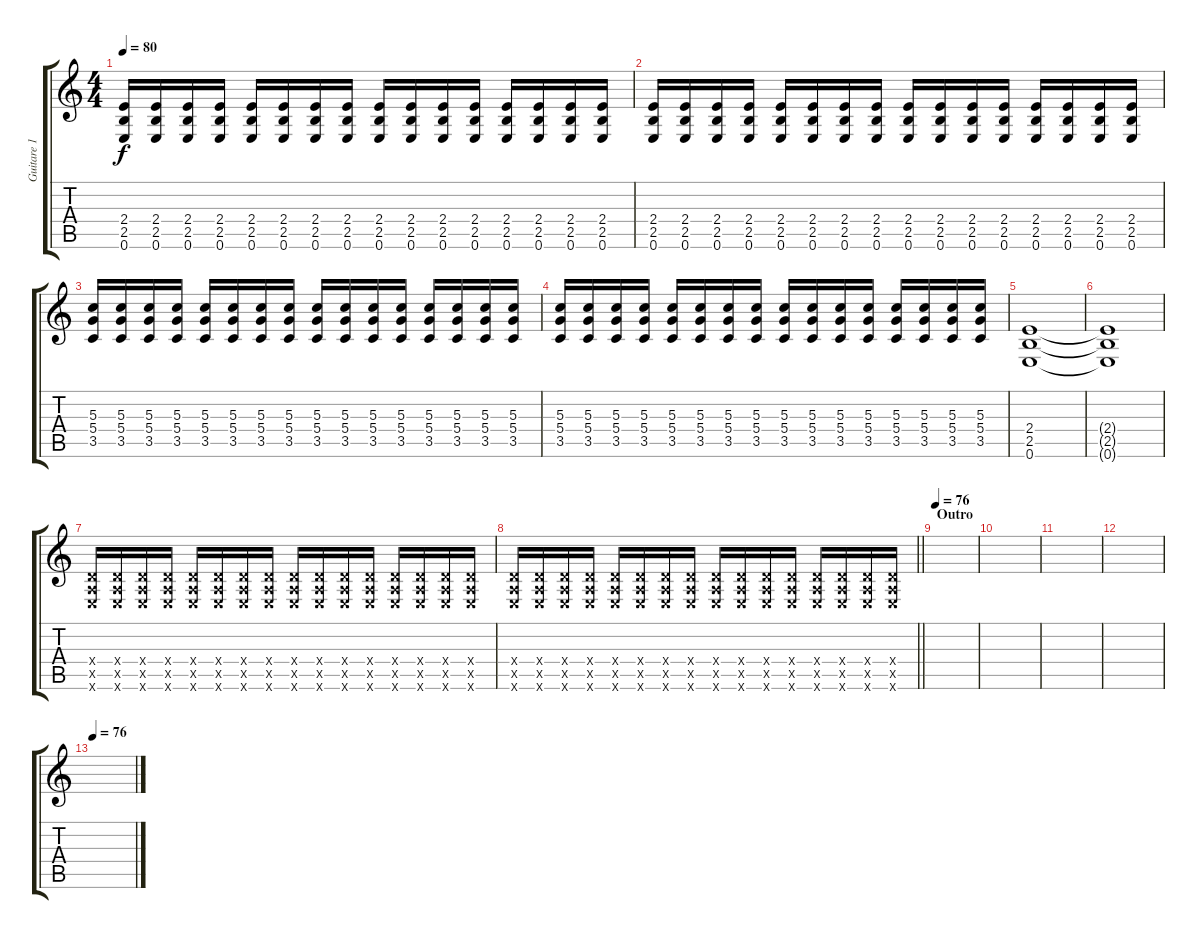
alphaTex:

\track ("Guitare 1" "Guitare 1") {instrument distortionguitar}
\staff {score tabs}
\tuning (E4 B3 G3 D3 A2 E2) {hide}
\ts (4 4)
\tempo 80
\clef g2
\ks c
(2.4 2.5 0.6).16{dy f} (2.4 2.5 0.6).16 (2.4 2.5 0.6).16 (2.4 2.5 0.6).16 (2.4 2.5 0.6).16 (2.4 2.5 0.6).16 (2.4 2.5 0.6).16 (2.4 2.5 0.6).16 (2.4 2.5 0.6).16 (2.4 2.5 0.6).16 (2.4 2.5 0.6).16 (2.4 2.5 0.6).16 (2.4 2.5 0.6).16 (2.4 2.5 0.6).16 (2.4 2.5 0.6).16 (2.4 2.5 0.6).16 |
(2.4 2.5 0.6).16 (2.4 2.5 0.6).16 (2.4 2.5 0.6).16 (2.4 2.5 0.6).16 (2.4 2.5 0.6).16 (2.4 2.5 0.6).16 (2.4 2.5 0.6).16 (2.4 2.5 0.6).16 (2.4 2.5 0.6).16 (2.4 2.5 0.6).16 (2.4 2.5 0.6).16 (2.4 2.5 0.6).16 (2.4 2.5 0.6).16 (2.4 2.5 0.6).16 (2.4 2.5 0.6).16 (2.4 2.5 0.6).16 |
(5.3 5.4 3.5).16 (5.3 5.4 3.5).16 (5.3 5.4 3.5).16 (5.3 5.4 3.5).16 (5.3 5.4 3.5).16 (5.3 5.4 3.5).16 (5.3 5.4 3.5).16 (5.3 5.4 3.5).16 (5.3 5.4 3.5).16 (5.3 5.4 3.5).16 (5.3 5.4 3.5).16 (5.3 5.4 3.5).16 (5.3 5.4 3.5).16 (5.3 5.4 3.5).16 (5.3 5.4 3.5).16 (5.3 5.4 3.5).16 |
(5.3 5.4 3.5).16 (5.3 5.4 3.5).16 (5.3 5.4 3.5).16 (5.3 5.4 3.5).16 (5.3 5.4 3.5).16 (5.3 5.4 3.5).16 (5.3 5.4 3.5).16 (5.3 5.4 3.5).16 (5.3 5.4 3.5).16 (5.3 5.4 3.5).16 (5.3 5.4 3.5).16 (5.3 5.4 3.5).16 (5.3 5.4 3.5).16 (5.3 5.4 3.5).16 (5.3 5.4 3.5).16 (5.3 5.4 3.5).16 |
(2.4 2.5 0.6).1 |
(2.4{t} 2.5{t} 0.6{t}).1 |
(0.4{x} 0.5{x} 0.6{x}).16{volume 0} (0.4{x} 0.5{x} 0.6{x}).16 (0.4{x} 0.5{x} 0.6{x}).16 (0.4{x} 0.5{x} 0.6{x}).16 (0.4{x} 0.5{x} 0.6{x}).16 (0.4{x} 0.5{x} 0.6{x}).16 (0.4{x} 0.5{x} 0.6{x}).16 (0.4{x} 0.5{x} 0.6{x}).16 (0.4{x} 0.5{x} 0.6{x}).16 (0.4{x} 0.5{x} 0.6{x}).16 (0.4{x} 0.5{x} 0.6{x}).16 (0.4{x} 0.5{x} 0.6{x}).16 (0.4{x} 0.5{x} 0.6{x}).16 (0.4{x} 0.5{x} 0.6{x}).16 (0.4{x} 0.5{x} 0.6{x}).16 (0.4{x} 0.5{x} 0.6{x}).16 |
\barLineRight lightlight
(0.4{x} 0.5{x} 0.6{x}).16 (0.4{x} 0.5{x} 0.6{x}).16 (0.4{x} 0.5{x} 0.6{x}).16 (0.4{x} 0.5{x} 0.6{x}).16 (0.4{x} 0.5{x} 0.6{x}).16 (0.4{x} 0.5{x} 0.6{x}).16 (0.4{x} 0.5{x} 0.6{x}).16 (0.4{x} 0.5{x} 0.6{x}).16 (0.4{x} 0.5{x} 0.6{x}).16 (0.4{x} 0.5{x} 0.6{x}).16 (0.4{x} 0.5{x} 0.6{x}).16 (0.4{x} 0.5{x} 0.6{x}).16 (0.4{x} 0.5{x} 0.6{x}).16 (0.4{x} 0.5{x} 0.6{x}).16 (0.4{x} 0.5{x} 0.6{x}).16 (0.4{x} 0.5{x} 0.6{x}).16 |
\section ("" "Outro")
\tempo 76
|
|
|
|
\tempo 76
